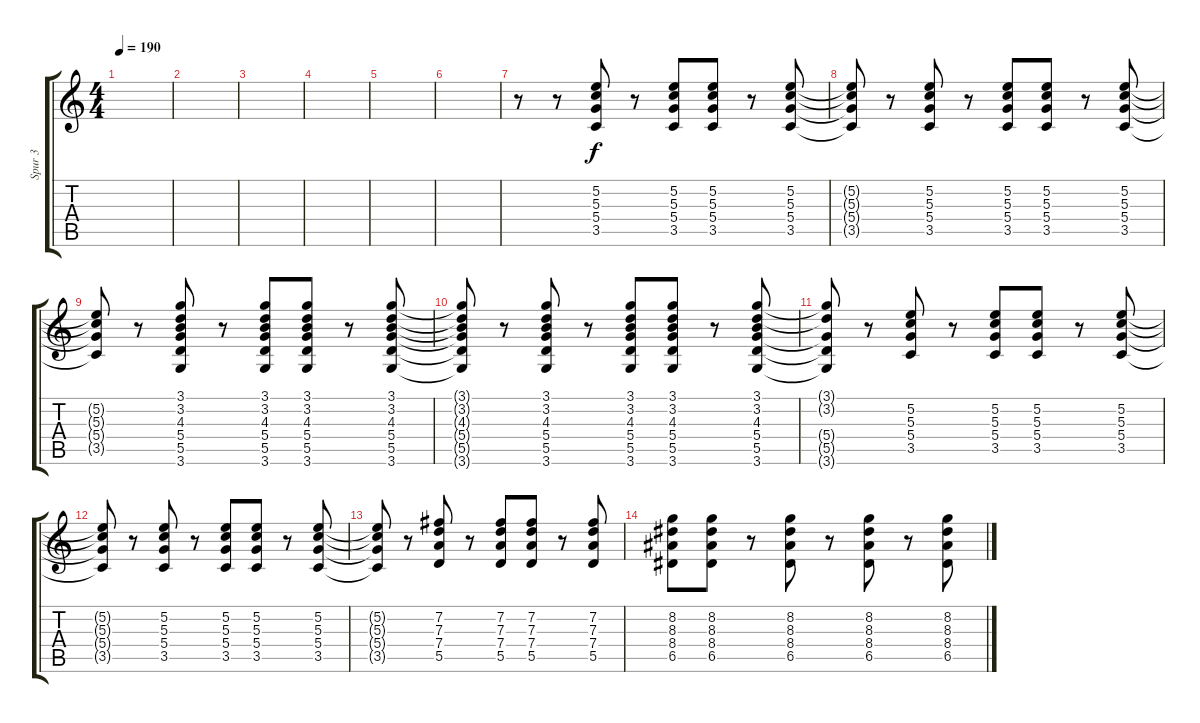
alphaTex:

\track ("Spur 3" "Spur 3") {instrument distortionguitar}
\staff {score tabs}
\tuning (E4 B3 G3 D3 A2 E2) {hide}
\ts (4 4)
\tempo 190
\clef g2
\ks c
|
|
|
|
|
|
r.8 r.8 (5.2 5.3 5.4 3.5).8 r.8 (5.2 5.3 5.4 3.5).8 (5.2 5.3 5.4 3.5).8 r.8 (5.2 5.3 5.4 3.5).8 |
(5.2{t} 5.3{t} 5.4{t} 3.5{t}).8 r.8 (5.2 5.3 5.4 3.5).8 r.8 (5.2 5.3 5.4 3.5).8 (5.2 5.3 5.4 3.5).8 r.8 (5.2 5.3 5.4 3.5).8 |
(5.2{t} 5.3{t} 5.4{t} 3.5{t}).8 r.8 (3.1 3.2 4.3 5.4 5.5 3.6).8 r.8 (3.1 3.2 4.3 5.4 5.5 3.6).8 (3.1 3.2 4.3 5.4 5.5 3.6).8 r.8 (3.1 3.2 4.3 5.4 5.5 3.6).8 |
(3.1{t} 3.2{t} 4.3{t} 5.4{t} 5.5{t} 3.6{t}).8 r.8 (3.1 3.2 4.3 5.4 5.5 3.6).8 r.8 (3.1 3.2 4.3 5.4 5.5 3.6).8 (3.1 3.2 4.3 5.4 5.5 3.6).8 r.8 (3.1 3.2 4.3 5.4 5.5 3.6).8 |
(3.1{t} 3.2{t} 5.4{t} 5.5{t} 3.6{t}).8 r.8 (5.2 5.3 5.4 3.5).8 r.8 (5.2 5.3 5.4 3.5).8 (5.2 5.3 5.4 3.5).8 r.8 (5.2 5.3 5.4 3.5).8 |
(5.2{t} 5.3{t} 5.4{t} 3.5{t}).8 r.8 (5.2 5.3 5.4 3.5).8 r.8 (5.2 5.3 5.4 3.5).8 (5.2 5.3 5.4 3.5).8 r.8 (5.2 5.3 5.4 3.5).8 |
(5.2{t} 5.3{t} 5.4{t} 3.5{t}).8 r.8 (7.2 7.3 7.4 5.5).8 r.8 (7.2 7.3 7.4 5.5).8 (7.2 7.3 7.4 5.5).8 r.8 (7.2 7.3 7.4 5.5).8 |
(8.2 8.3 8.4 6.5).8 (8.2 8.3 8.4 6.5).8 r.8 (8.2 8.3 8.4 6.5).8 r.8 (8.2 8.3 8.4 6.5).8 r.8 (8.2 8.3 8.4 6.5).8
